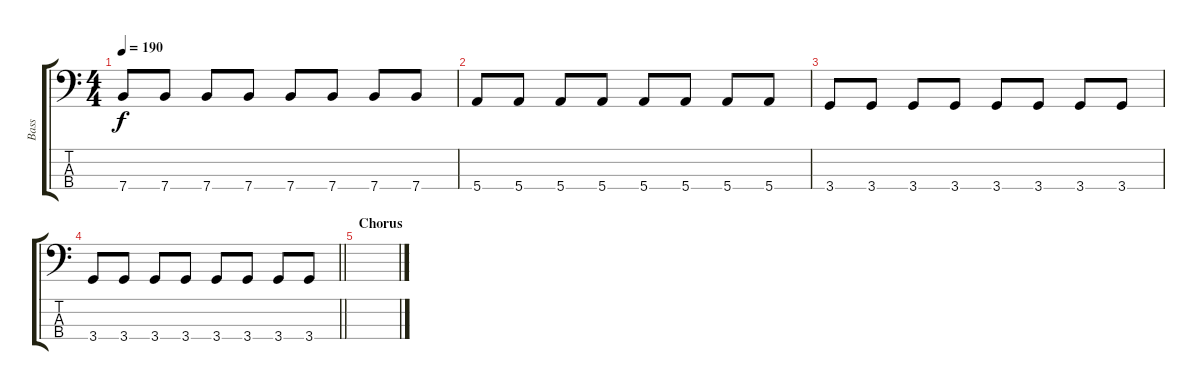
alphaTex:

\track ("Bass" "Bass") {instrument electricbassfinger}
\staff {score tabs}
\tuning (G2 D2 A1 E1) {hide}
\ts (4 4)
\tempo 190
\clef f4
\ks c
7.4.8{dy f} 7.4.8 7.4.8 7.4.8 7.4.8 7.4.8 7.4.8 7.4.8 |
5.4.8 5.4.8 5.4.8 5.4.8 5.4.8 5.4.8 5.4.8 5.4.8 |
3.4.8 3.4.8 3.4.8 3.4.8 3.4.8 3.4.8 3.4.8 3.4.8 |
\barLineRight lightlight
3.4.8 3.4.8 3.4.8 3.4.8 3.4.8 3.4.8 3.4.8 3.4.8 |
\section ("" "Chorus")
